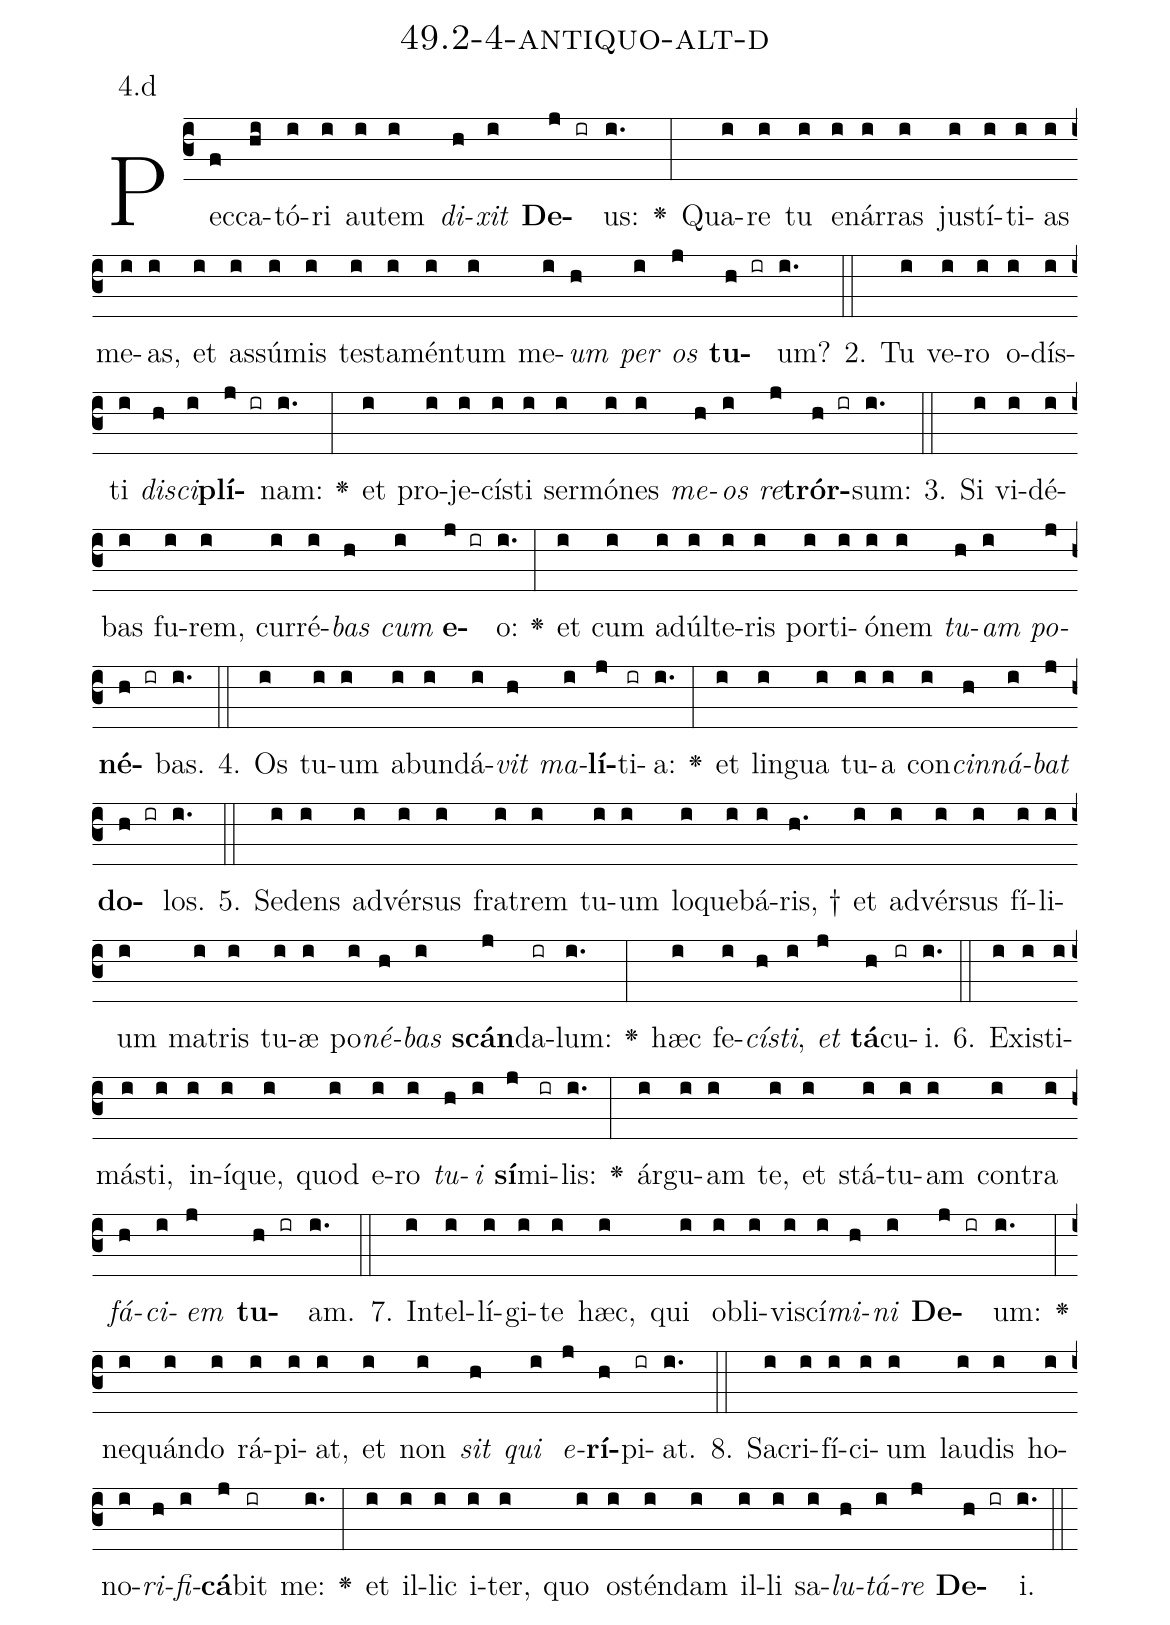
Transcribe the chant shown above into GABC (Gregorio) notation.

name: 49.2-4-antiquo-alt-d;
annotation: 4.d;
%%
(c3)Pec(f)ca(hi)tó(i)ri(i) au(i)tem(i) <i>di</i>(h)<i>xit</i>(i) <b>De</b>(j ir)us:(i.) <v>\greheightstar</v>(:) Qua(i)re(i) tu(i) e(i)nár(i)ras(i) jus(i)tí(i)ti(i)as(i) me(i)as,(i) et(i) as(i)sú(i)mis(i) tes(i)ta(i)mén(i)tum(i) me(i)<i>um</i>(h) <i>per</i>(i) <i>os</i>(j) <b>tu</b>(h ir)um?(i.) (::)
2. Tu(i) ve(i)ro(i) o(i)dís(i)ti(i) <i>di</i>(h)<i>sci</i>(i)<b>plí</b>(j ir)nam:(i.) <v>\greheightstar</v>(:) et(i) pro(i)je(i)cís(i)ti(i) ser(i)mó(i)nes(i) <i>me</i>(h)<i>os</i>(i) <i>re</i>(j)<b>trór</b>(h ir)sum:(i.) (::)
3. Si(i) vi(i)dé(i)bas(i) fu(i)rem,(i) cur(i)ré(i)<i>bas</i>(h) <i>cum</i>(i) <b>e</b>(j ir)o:(i.) <v>\greheightstar</v>(:) et(i) cum(i) ad(i)úl(i)te(i)ris(i) por(i)ti(i)ó(i)nem(i) <i>tu</i>(h)<i>am</i>(i) <i>po</i>(j)<b>né</b>(h ir)bas.(i.) (::)
4. Os(i) tu(i)um(i) ab(i)un(i)dá(i)<i>vit</i>(h) <i>ma</i>(i)<b>lí</b>(j)ti(ir)a:(i.) <v>\greheightstar</v>(:) et(i) lin(i)gua(i) tu(i)a(i) con(i)<i>cin</i>(h)<i>ná</i>(i)<i>bat</i>(j) <b>do</b>(h ir)los.(i.) (::)
5. Se(i)dens(i) ad(i)vér(i)sus(i) fra(i)trem(i) tu(i)um(i) lo(i)que(i)bá(i)ris, †(h.) et(i) ad(i)vér(i)sus(i) fí(i)li(i)um(i) ma(i)tris(i) tu(i)æ(i) po(i)<i>né</i>(h)<i>bas</i>(i) <b>scán</b>(j)da(ir)lum:(i.) <v>\greheightstar</v>(:) hæc(i) fe(i)<i>cís</i>(h)<i>ti</i>,(i) <i>et</i>(j) <b>tá</b>(h)cu(ir)i.(i.) (::)
6. Ex(i)is(i)ti(i)más(i)ti,(i) in(i)í(i)que,(i) quod(i) e(i)ro(i) <i>tu</i>(h)<i>i</i>(i) <b>sí</b>(j)mi(ir)lis:(i.) <v>\greheightstar</v>(:) ár(i)gu(i)am(i) te,(i) et(i) stá(i)tu(i)am(i) con(i)tra(i) <i>fá</i>(h)<i>ci</i>(i)<i>em</i>(j) <b>tu</b>(h ir)am.(i.) (::)
7. In(i)tel(i)lí(i)gi(i)te(i) hæc,(i) qui(i) ob(i)li(i)vi(i)scí(i)<i>mi</i>(h)<i>ni</i>(i) <b>De</b>(j ir)um:(i.) <v>\greheightstar</v>(:) ne(i)quán(i)do(i) rá(i)pi(i)at,(i) et(i) non(i) <i>sit</i>(h) <i>qui</i>(i) <i>e</i>(j)<b>rí</b>(h)pi(ir)at.(i.) (::)
8. Sa(i)cri(i)fí(i)ci(i)um(i) lau(i)dis(i) ho(i)no(i)<i>ri</i>(h)<i>fi</i>(i)<b>cá</b>(j)bit(ir) me:(i.) <v>\greheightstar</v>(:) et(i) il(i)lic(i) i(i)ter,(i) quo(i) os(i)tén(i)dam(i) il(i)li(i) sa(i)<i>lu</i>(h)<i>tá</i>(i)<i>re</i>(j) <b>De</b>(h ir)i.(i.) (::)
